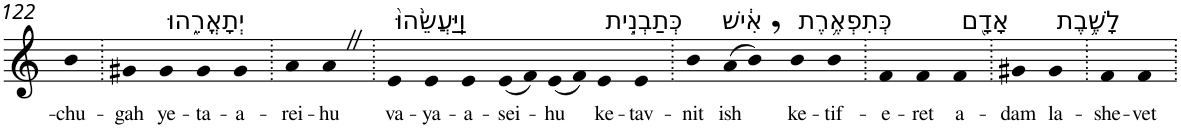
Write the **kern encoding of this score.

**kern	**text
*part1	*part1
*staff1	*staff1
*I"Piano	*
*I'Pno	*
!!LO:PB:g=z
*clefG2	*
*k[]	*
=122	=122
!	!LO:LY:b
4b	-chu-
=123.	=123.
!	!LO:LY:b
4g#X	-gah
!LO:TX:a:t=יְתָאֳרֵ֑הוּ	!
!	!LO:LY:b
4g#	ye-
!	!LO:LY:b
4g#	-ta-
!	!LO:LY:b
4g#	-a-
=124.	=124.
!	!LO:LY:b
4a	-rei-
!	!LO:LY:b
4aZ	-hu
=125.	=125.
!LO:TX:a:t=וַֽיַּעֲשֵׂ֙הוּ֙	!
!	!LO:LY:b
4e	va-
!	!LO:LY:b
4e	-ya-
!	!LO:LY:b
4e	-a-
!	!LO:LY:b
(8e	-sei-
8f)	.
!	!LO:LY:b
(8e	-hu
8f)	.
!LO:TX:a:t=כְּתַבְנִ֣ית	!
!	!LO:LY:b
4e	ke-
!	!LO:LY:b
4e	-tav-
=126.	=126.
!	!LO:LY:b
4b	-nit
!LO:TX:a:t=אִ֔ישׁ	!
!	!LO:LY:b
(8a	ish
8b,)	.
!LO:TX:a:t=כְּתִפְאֶ֥רֶת	!
!	!LO:LY:b
4b	ke-
!	!LO:LY:b
4b	-tif-
=127.	=127.
!	!LO:LY:b
4f	-e-
!	!LO:LY:b
4f	-ret
!LO:TX:a:t=אָדָ֖ם	!
!	!LO:LY:b
4f	a-
=128.	=128.
!	!LO:LY:b
4g#X	-dam
!LO:TX:a:t=לָשֶׁ֥בֶת	!
!	!LO:LY:b
4g#	la-
=129.	=129.
!	!LO:LY:b
4f	-she-
!	!LO:LY:b
4f	-vet
=.	=.
*-	*-
